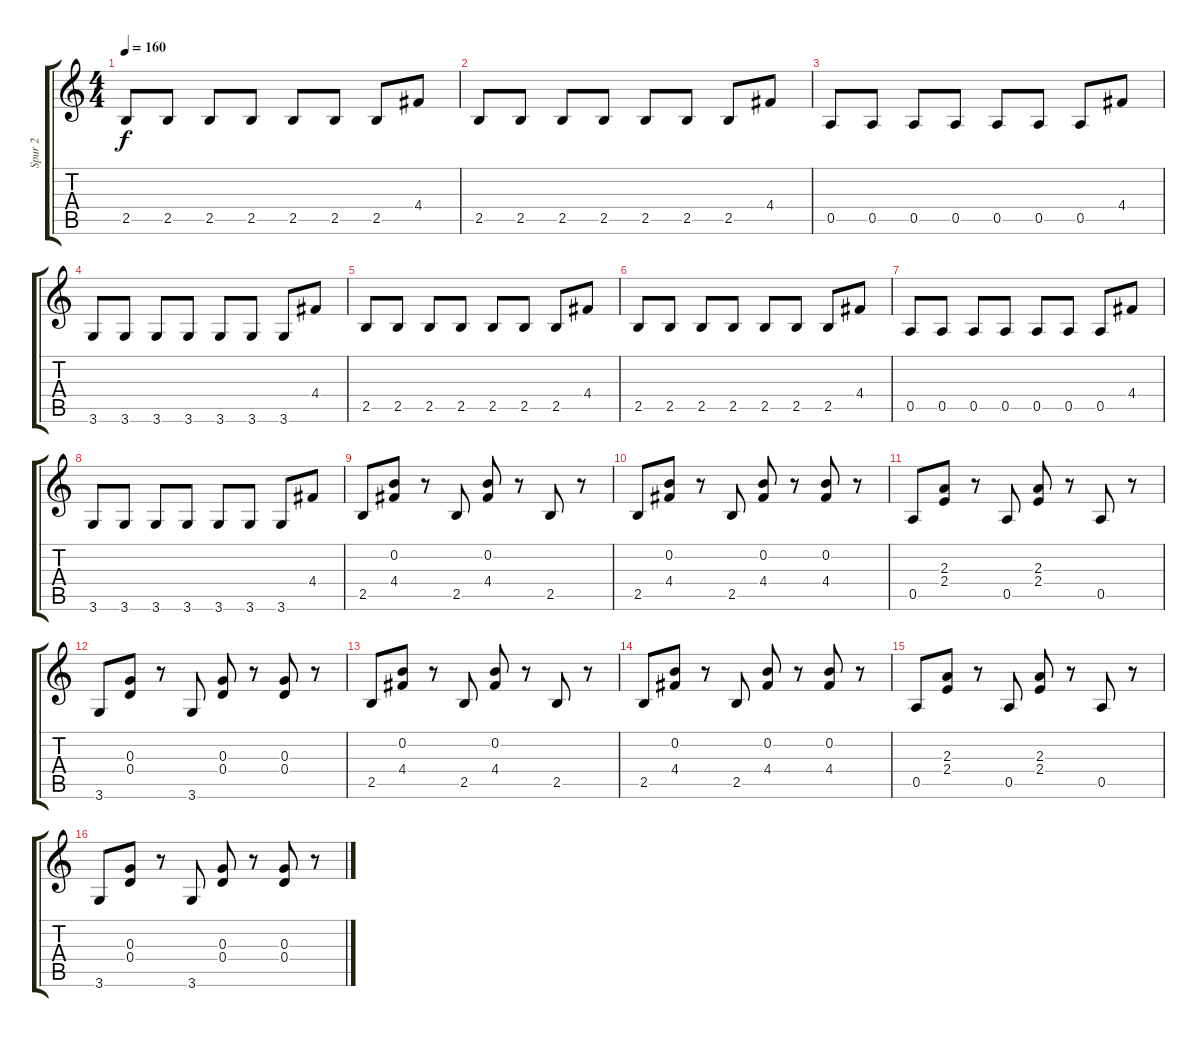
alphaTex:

\track ("Spur 2" "Spur 2") {instrument distortionguitar}
\staff {score tabs}
\tuning (E4 B3 G3 D3 A2 E2) {hide}
\ts (4 4)
\tempo 160
\clef g2
\ks c
2.5.8{dy f} 2.5.8 2.5.8 2.5.8 2.5.8 2.5.8 2.5.8 4.4.8 |
2.5.8 2.5.8 2.5.8 2.5.8 2.5.8 2.5.8 2.5.8 4.4.8 |
0.5.8 0.5.8 0.5.8 0.5.8 0.5.8 0.5.8 0.5.8 4.4.8 |
3.6.8 3.6.8 3.6.8 3.6.8 3.6.8 3.6.8 3.6.8 4.4.8 |
2.5.8 2.5.8 2.5.8 2.5.8 2.5.8 2.5.8 2.5.8 4.4.8 |
2.5.8 2.5.8 2.5.8 2.5.8 2.5.8 2.5.8 2.5.8 4.4.8 |
0.5.8 0.5.8 0.5.8 0.5.8 0.5.8 0.5.8 0.5.8 4.4.8 |
3.6.8 3.6.8 3.6.8 3.6.8 3.6.8 3.6.8 3.6.8 4.4.8 |
2.5.8{volume 9 balance 8} (0.2 4.4).8 r.8 2.5.8 (0.2 4.4).8 r.8 2.5.8 r.8 |
2.5.8 (0.2 4.4).8 r.8 2.5.8 (0.2 4.4).8 r.8 (0.2 4.4).8 r.8 |
0.5.8 (2.3 2.4).8 r.8 0.5.8 (2.3 2.4).8 r.8 0.5.8 r.8 |
3.6.8 (0.3 0.4).8 r.8 3.6.8 (0.3 0.4).8 r.8 (0.3 0.4).8 r.8 |
2.5.8 (0.2 4.4).8 r.8 2.5.8 (0.2 4.4).8 r.8 2.5.8 r.8 |
2.5.8 (0.2 4.4).8 r.8 2.5.8 (0.2 4.4).8 r.8 (0.2 4.4).8 r.8 |
0.5.8 (2.3 2.4).8 r.8 0.5.8 (2.3 2.4).8 r.8 0.5.8 r.8 |
3.6.8 (0.3 0.4).8 r.8 3.6.8 (0.3 0.4).8 r.8 (0.3 0.4).8 r.8
